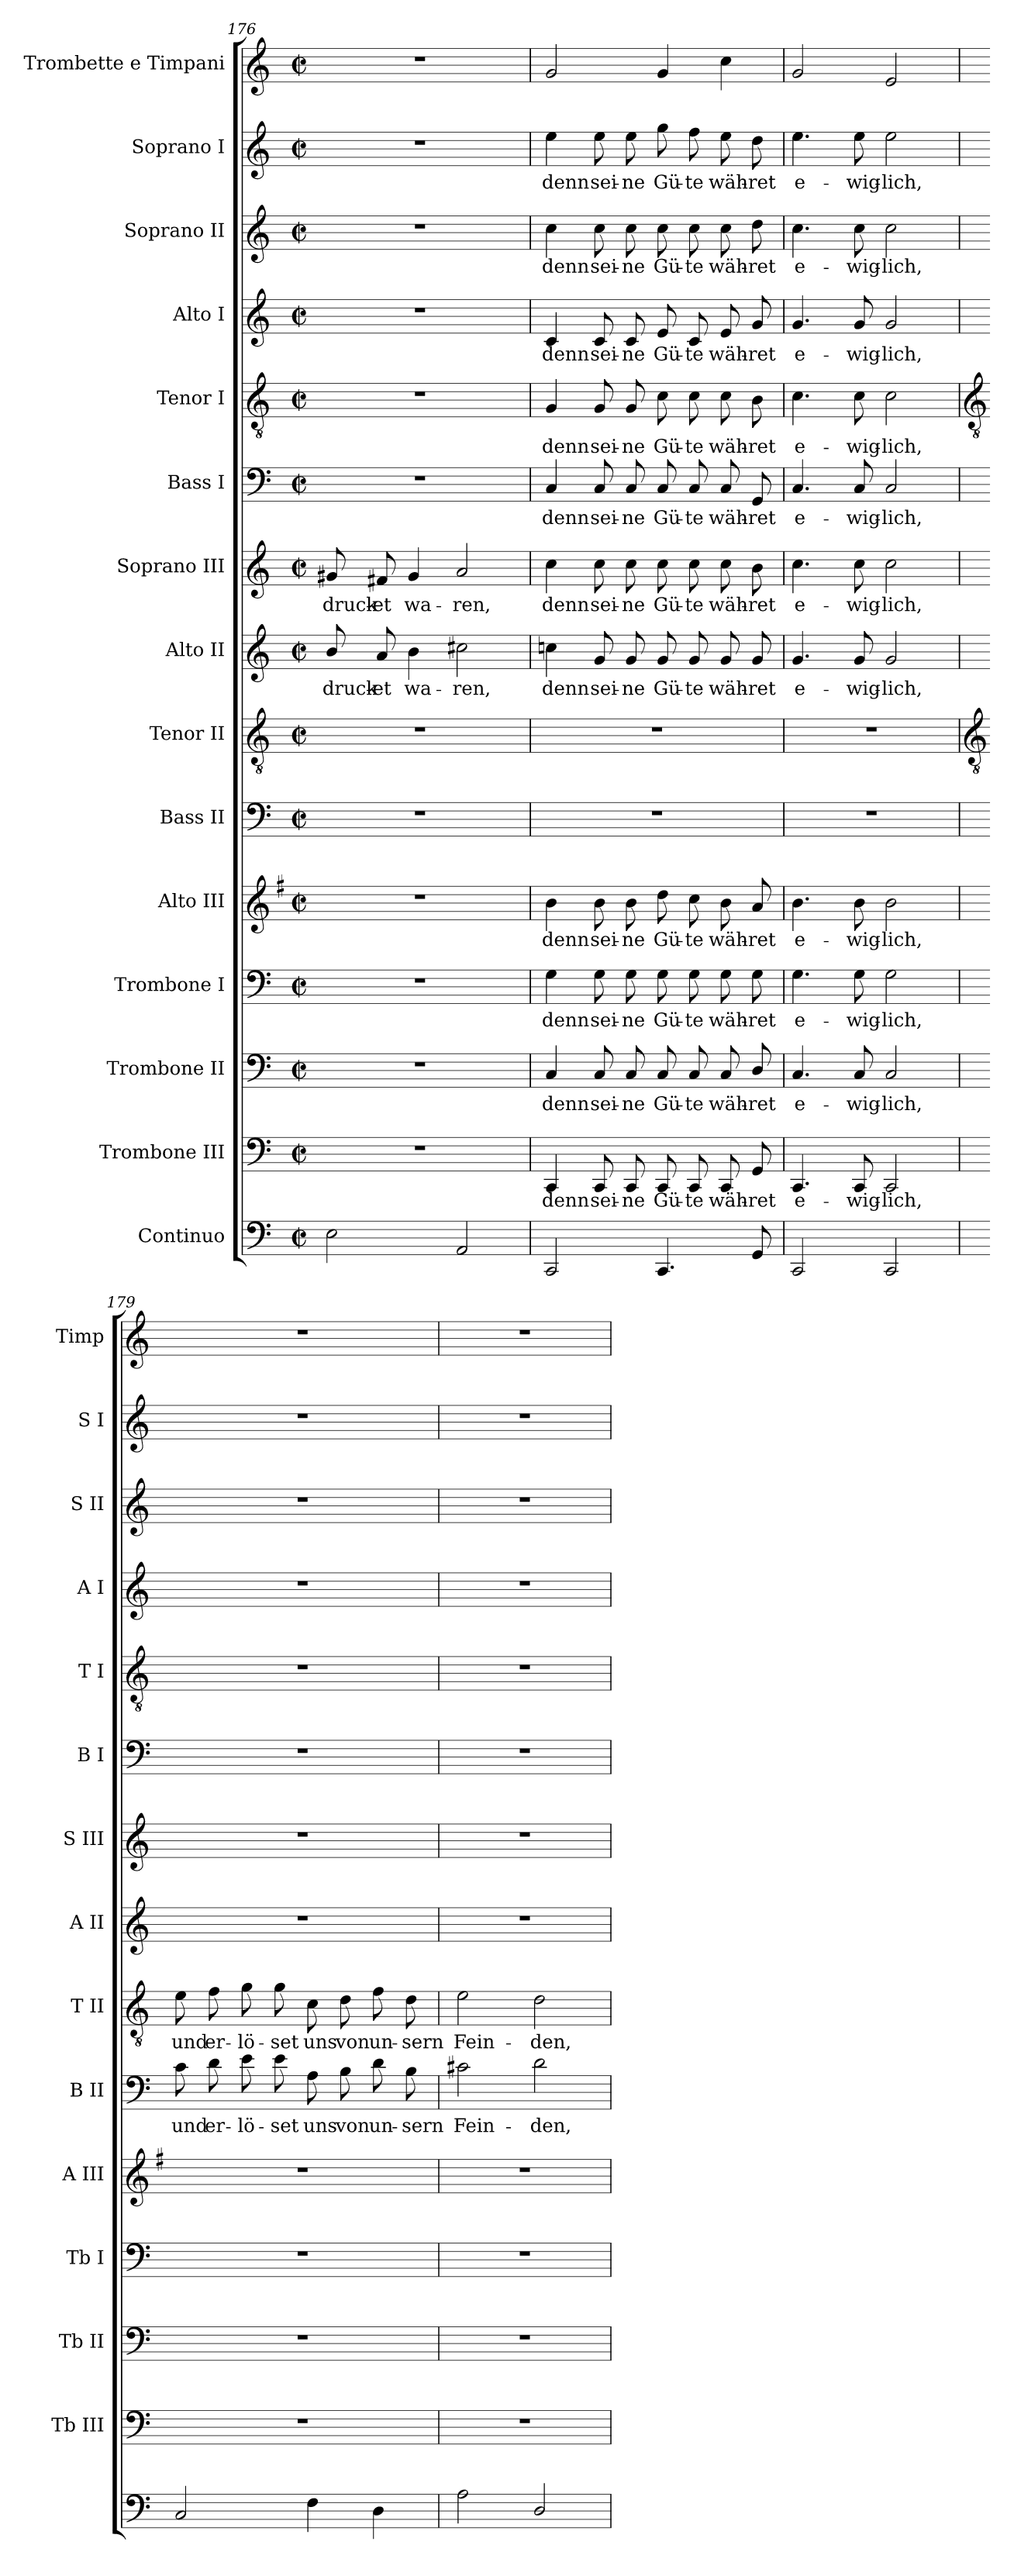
**kern	**kern	**text	**kern	**text	**kern	**text	**kern	**text	**kern	**text	**kern	**text	**kern	**text	**kern	**text	**kern	**text	**kern	**text	**kern	**text	**kern	**text	**kern	**text	**kern
*part15	*part14	*part14	*part13	*part13	*part12	*part12	*part11	*part11	*part10	*part10	*part9	*part9	*part8	*part8	*part7	*part7	*part6	*part6	*part5	*part5	*part4	*part4	*part3	*part3	*part2	*part2	*part1
*staff15	*staff14	*staff14	*staff13	*staff13	*staff12	*staff12	*staff11	*staff11	*staff10	*staff10	*staff9	*staff9	*staff8	*staff8	*staff7	*staff7	*staff6	*staff6	*staff5	*staff5	*staff4	*staff4	*staff3	*staff3	*staff2	*staff2	*staff1
*I"Continuo	*I"Trombone III	*	*I"Trombone II	*	*I"Trombone I	*	*I"Alto III	*	*I"Bass II	*	*I"Tenor II	*	*I"Alto II	*	*I"Soprano III	*	*I"Bass I	*	*I"Tenor I	*	*I"Alto I	*	*I"Soprano II	*	*I"Soprano I	*	*I"Trombette  e Timpani
*	*I'Tb III	*	*I'Tb II	*	*I'Tb I	*	*I'A III	*	*I'B II	*	*I'T II	*	*I'A II	*	*I'S III	*	*I'B I	*	*I'T I	*	*I'A I	*	*I'S II	*	*I'S I	*	*I'Timp
*clefF4	*clefF4	*	*clefF4	*	*clefF4	*	*clefG2	*	*clefF4	*	*clefGv2	*	*clefG2	*	*clefG2	*	*clefF4	*	*clefGv2	*	*clefG2	*	*clefG2	*	*clefG2	*	*clefG2
*	*	*	*	*	*	*	*ITrd4c7	*	*	*	*	*	*	*	*	*	*	*	*	*	*	*	*	*	*	*	*
*k[]	*k[]	*	*k[]	*	*k[]	*	*k[]	*	*k[]	*	*k[]	*	*k[]	*	*k[]	*	*k[]	*	*k[]	*	*k[]	*	*k[]	*	*k[]	*	*k[]
*C:	*C:	*	*C:	*	*C:	*	*C:	*	*C:	*	*C:	*	*C:	*	*C:	*	*C:	*	*C:	*	*C:	*	*C:	*	*C:	*	*C:
*M2/2	*M2/2	*	*M2/2	*	*M2/2	*	*M2/2	*	*M2/2	*	*M2/2	*	*M2/2	*	*M2/2	*	*M2/2	*	*M2/2	*	*M2/2	*	*M2/2	*	*M2/2	*	*M2/2
*met(c|)	*met(c|)	*	*met(c|)	*	*met(c|)	*	*met(c|)	*	*met(c|)	*	*met(c|)	*	*met(c|)	*	*met(c|)	*	*met(c|)	*	*met(c|)	*	*met(c|)	*	*met(c|)	*	*met(c|)	*	*met(c|)
=176	=176	=176	=176	=176	=176	=176	=176	=176	=176	=176	=176	=176	=176	=176	=176	=176	=176	=176	=176	=176	=176	=176	=176	=176	=176	=176	=176
!	!	!	!	!	!	!	!	!	!	!	!	!	!	!LO:LY:b	!	!LO:LY:b	!	!	!	!	!	!	!	!	!	!	!
2E	1r	.	1r	.	1r	.	1r	.	1r	.	1r	.	8b/	-druck-	8g#X	-druck-	1r	.	1r	.	1r	.	1r	.	1r	.	1r
!	!	!	!	!	!	!	!	!	!	!	!	!	!	!LO:LY:b	!	!LO:LY:b	!	!	!	!	!	!	!	!	!	!	!
.	.	.	.	.	.	.	.	.	.	.	.	.	8a	-et	8f#X	-et	.	.	.	.	.	.	.	.	.	.	.
!	!	!	!	!	!	!	!	!	!	!	!	!	!	!LO:LY:b	!	!LO:LY:b	!	!	!	!	!	!	!	!	!	!	!
.	.	.	.	.	.	.	.	.	.	.	.	.	4b	wa-	4g#	wa-	.	.	.	.	.	.	.	.	.	.	.
!	!	!	!	!	!	!	!	!	!	!	!	!	!	!LO:LY:b	!	!LO:LY:b	!	!	!	!	!	!	!	!	!	!	!
2AA	.	.	.	.	.	.	.	.	.	.	.	.	2cc#X	-ren,	2a	-ren,	.	.	.	.	.	.	.	.	.	.	.
=177	=177	=177	=177	=177	=177	=177	=177	=177	=177	=177	=177	=177	=177	=177	=177	=177	=177	=177	=177	=177	=177	=177	=177	=177	=177	=177	=177
!	!	!LO:LY:b	!	!LO:LY:b	!	!LO:LY:b	!	!LO:LY:b	!	!	!	!	!	!LO:LY:b	!	!LO:LY:b	!	!LO:LY:b	!	!LO:LY:b	!	!LO:LY:b	!	!LO:LY:b	!	!LO:LY:b	!
2CC	4CC	denn	4C	denn	4G	denn	4e	denn	1r	.	1r	.	4ccn	denn	4cc	denn	4C	denn	4G	denn	4c	denn	4cc	denn	4ee	denn	2g
!	!	!LO:LY:b	!	!LO:LY:b	!	!LO:LY:b	!	!LO:LY:b	!	!	!	!	!	!LO:LY:b	!	!LO:LY:b	!	!LO:LY:b	!	!LO:LY:b	!	!LO:LY:b	!	!LO:LY:b	!	!LO:LY:b	!
.	8CC	sei-	8C	sei-	8G	sei-	8e	sei-	.	.	.	.	8g	sei-	8cc	sei-	8C	sei-	8G	sei-	8c	sei-	8cc	sei-	8ee	sei-	.
!	!	!LO:LY:b	!	!LO:LY:b	!	!LO:LY:b	!	!LO:LY:b	!	!	!	!	!	!LO:LY:b	!	!LO:LY:b	!	!LO:LY:b	!	!LO:LY:b	!	!LO:LY:b	!	!LO:LY:b	!	!LO:LY:b	!
.	8CC	-ne	8C	-ne	8G	-ne	8e	-ne	.	.	.	.	8g	-ne	8cc	-ne	8C	-ne	8G	-ne	8c	-ne	8cc	-ne	8ee	-ne	.
!	!	!LO:LY:b	!	!LO:LY:b	!	!LO:LY:b	!	!LO:LY:b	!	!	!	!	!	!LO:LY:b	!	!LO:LY:b	!	!LO:LY:b	!	!LO:LY:b	!	!LO:LY:b	!	!LO:LY:b	!	!LO:LY:b	!
4.CC	8CC	Gü-	8C	Gü-	8G	Gü-	8g	Gü-	.	.	.	.	8g	Gü-	8cc	Gü-	8C	Gü-	8c	Gü-	8e	Gü-	8cc	Gü-	8gg	Gü-	4g
!	!	!LO:LY:b	!	!LO:LY:b	!	!LO:LY:b	!	!LO:LY:b	!	!	!	!	!	!LO:LY:b	!	!LO:LY:b	!	!LO:LY:b	!	!LO:LY:b	!	!LO:LY:b	!	!LO:LY:b	!	!LO:LY:b	!
.	8CC	-te	8C	-te	8G	-te	8f	-te	.	.	.	.	8g	-te	8cc	-te	8C	-te	8c	-te	8c	-te	8cc	-te	8ff	-te	.
!	!	!LO:LY:b	!	!LO:LY:b	!	!LO:LY:b	!	!LO:LY:b	!	!	!	!	!	!LO:LY:b	!	!LO:LY:b	!	!LO:LY:b	!	!LO:LY:b	!	!LO:LY:b	!	!LO:LY:b	!	!LO:LY:b	!
.	8CC	wäh-	8C	wäh-	8G	wäh-	8e	wäh-	.	.	.	.	8g	wäh-	8cc	wäh-	8C	wäh-	8c	wäh-	8e	wäh-	8cc	wäh-	8ee	wäh-	4cc
!	!	!LO:LY:b	!	!LO:LY:b	!	!LO:LY:b	!	!LO:LY:b	!	!	!	!	!	!LO:LY:b	!	!LO:LY:b	!	!LO:LY:b	!	!LO:LY:b	!	!LO:LY:b	!	!LO:LY:b	!	!LO:LY:b	!
8GG	8GG	-ret	8D/	-ret	8G	-ret	8d	-ret	.	.	.	.	8g	-ret	8b	-ret	8GG	-ret	8B	-ret	8g	-ret	8dd	-ret	8dd	-ret	.
=178	=178	=178	=178	=178	=178	=178	=178	=178	=178	=178	=178	=178	=178	=178	=178	=178	=178	=178	=178	=178	=178	=178	=178	=178	=178	=178	=178
!	!	!LO:LY:b	!	!LO:LY:b	!	!LO:LY:b	!	!LO:LY:b	!	!	!	!	!	!LO:LY:b	!	!LO:LY:b	!	!LO:LY:b	!	!LO:LY:b	!	!LO:LY:b	!	!LO:LY:b	!	!LO:LY:b	!
2CC	4.CC	e-	4.C	e-	4.G	e-	4.e	e-	1r	.	1r	.	4.g	e-	4.cc	e-	4.C	e-	4.c	e-	4.g	e-	4.cc	e-	4.ee	e-	2g
!	!	!LO:LY:b	!	!LO:LY:b	!	!LO:LY:b	!	!LO:LY:b	!	!	!	!	!	!LO:LY:b	!	!LO:LY:b	!	!LO:LY:b	!	!LO:LY:b	!	!LO:LY:b	!	!LO:LY:b	!	!LO:LY:b	!
.	8CC	-wig-	8C	-wig-	8G	-wig-	8e	-wig-	.	.	.	.	8g	-wig-	8cc	-wig-	8C	-wig-	8c	-wig-	8g	-wig-	8cc	-wig-	8ee	-wig-	.
!	!	!LO:LY:b	!	!LO:LY:b	!	!LO:LY:b	!	!LO:LY:b	!	!	!	!	!	!LO:LY:b	!	!LO:LY:b	!	!LO:LY:b	!	!LO:LY:b	!	!LO:LY:b	!	!LO:LY:b	!	!LO:LY:b	!
2CC	2CC	-lich,	2C	-lich,	2G	-lich,	2e	-lich,	.	.	.	.	2g	-lich,	2cc	-lich,	2C	-lich,	2c	-lich,	2g	-lich,	2cc	-lich,	2ee	-lich,	2e
!!LO:LB:g=z
=179	=179	=179	=179	=179	=179	=179	=179	=179	=179	=179	=179	=179	=179	=179	=179	=179	=179	=179	=179	=179	=179	=179	=179	=179	=179	=179	=179
*	*	*	*	*	*	*	*	*	*	*	*clefGv2	*	*	*	*	*	*	*	*clefGv2	*	*	*	*	*	*	*	*
!	!	!	!	!	!	!	!	!	!	!LO:LY:b	!	!LO:LY:b	!	!	!	!	!	!	!	!	!	!	!	!	!	!	!
2C	1r	.	1r	.	1r	.	1r	.	8c	und	8e	und	1r	.	1r	.	1r	.	1r	.	1r	.	1r	.	1r	.	1r
!	!	!	!	!	!	!	!	!	!	!LO:LY:b	!	!LO:LY:b	!	!	!	!	!	!	!	!	!	!	!	!	!	!	!
.	.	.	.	.	.	.	.	.	8d	er-	8f	er-	.	.	.	.	.	.	.	.	.	.	.	.	.	.	.
!	!	!	!	!	!	!	!	!	!	!LO:LY:b	!	!LO:LY:b	!	!	!	!	!	!	!	!	!	!	!	!	!	!	!
.	.	.	.	.	.	.	.	.	8e	-lö-	8g	-lö-	.	.	.	.	.	.	.	.	.	.	.	.	.	.	.
!	!	!	!	!	!	!	!	!	!	!LO:LY:b	!	!LO:LY:b	!	!	!	!	!	!	!	!	!	!	!	!	!	!	!
.	.	.	.	.	.	.	.	.	8e	-set	8g	-set	.	.	.	.	.	.	.	.	.	.	.	.	.	.	.
!	!	!	!	!	!	!	!	!	!	!LO:LY:b	!	!LO:LY:b	!	!	!	!	!	!	!	!	!	!	!	!	!	!	!
4F	.	.	.	.	.	.	.	.	8A	uns	8c	uns	.	.	.	.	.	.	.	.	.	.	.	.	.	.	.
!	!	!	!	!	!	!	!	!	!	!LO:LY:b	!	!LO:LY:b	!	!	!	!	!	!	!	!	!	!	!	!	!	!	!
.	.	.	.	.	.	.	.	.	8B	von	8d	von	.	.	.	.	.	.	.	.	.	.	.	.	.	.	.
!	!	!	!	!	!	!	!	!	!	!LO:LY:b	!	!LO:LY:b	!	!	!	!	!	!	!	!	!	!	!	!	!	!	!
4D	.	.	.	.	.	.	.	.	8d	un-	8f	un-	.	.	.	.	.	.	.	.	.	.	.	.	.	.	.
!	!	!	!	!	!	!	!	!	!	!LO:LY:b	!	!LO:LY:b	!	!	!	!	!	!	!	!	!	!	!	!	!	!	!
.	.	.	.	.	.	.	.	.	8B	-sern	8d	-sern	.	.	.	.	.	.	.	.	.	.	.	.	.	.	.
=180	=180	=180	=180	=180	=180	=180	=180	=180	=180	=180	=180	=180	=180	=180	=180	=180	=180	=180	=180	=180	=180	=180	=180	=180	=180	=180	=180
!	!	!	!	!	!	!	!	!	!	!LO:LY:b	!	!LO:LY:b	!	!	!	!	!	!	!	!	!	!	!	!	!	!	!
2A	1r	.	1r	.	1r	.	1r	.	2c#X	Fein-	2e	Fein-	1r	.	1r	.	1r	.	1r	.	1r	.	1r	.	1r	.	1r
!	!	!	!	!	!	!	!	!	!	!LO:LY:b	!	!LO:LY:b	!	!	!	!	!	!	!	!	!	!	!	!	!	!	!
2D/	.	.	.	.	.	.	.	.	2d	-den,	2d	-den,	.	.	.	.	.	.	.	.	.	.	.	.	.	.	.
=	=	=	=	=	=	=	=	=	=	=	=	=	=	=	=	=	=	=	=	=	=	=	=	=	=	=	=
*-	*-	*-	*-	*-	*-	*-	*-	*-	*-	*-	*-	*-	*-	*-	*-	*-	*-	*-	*-	*-	*-	*-	*-	*-	*-	*-	*-
